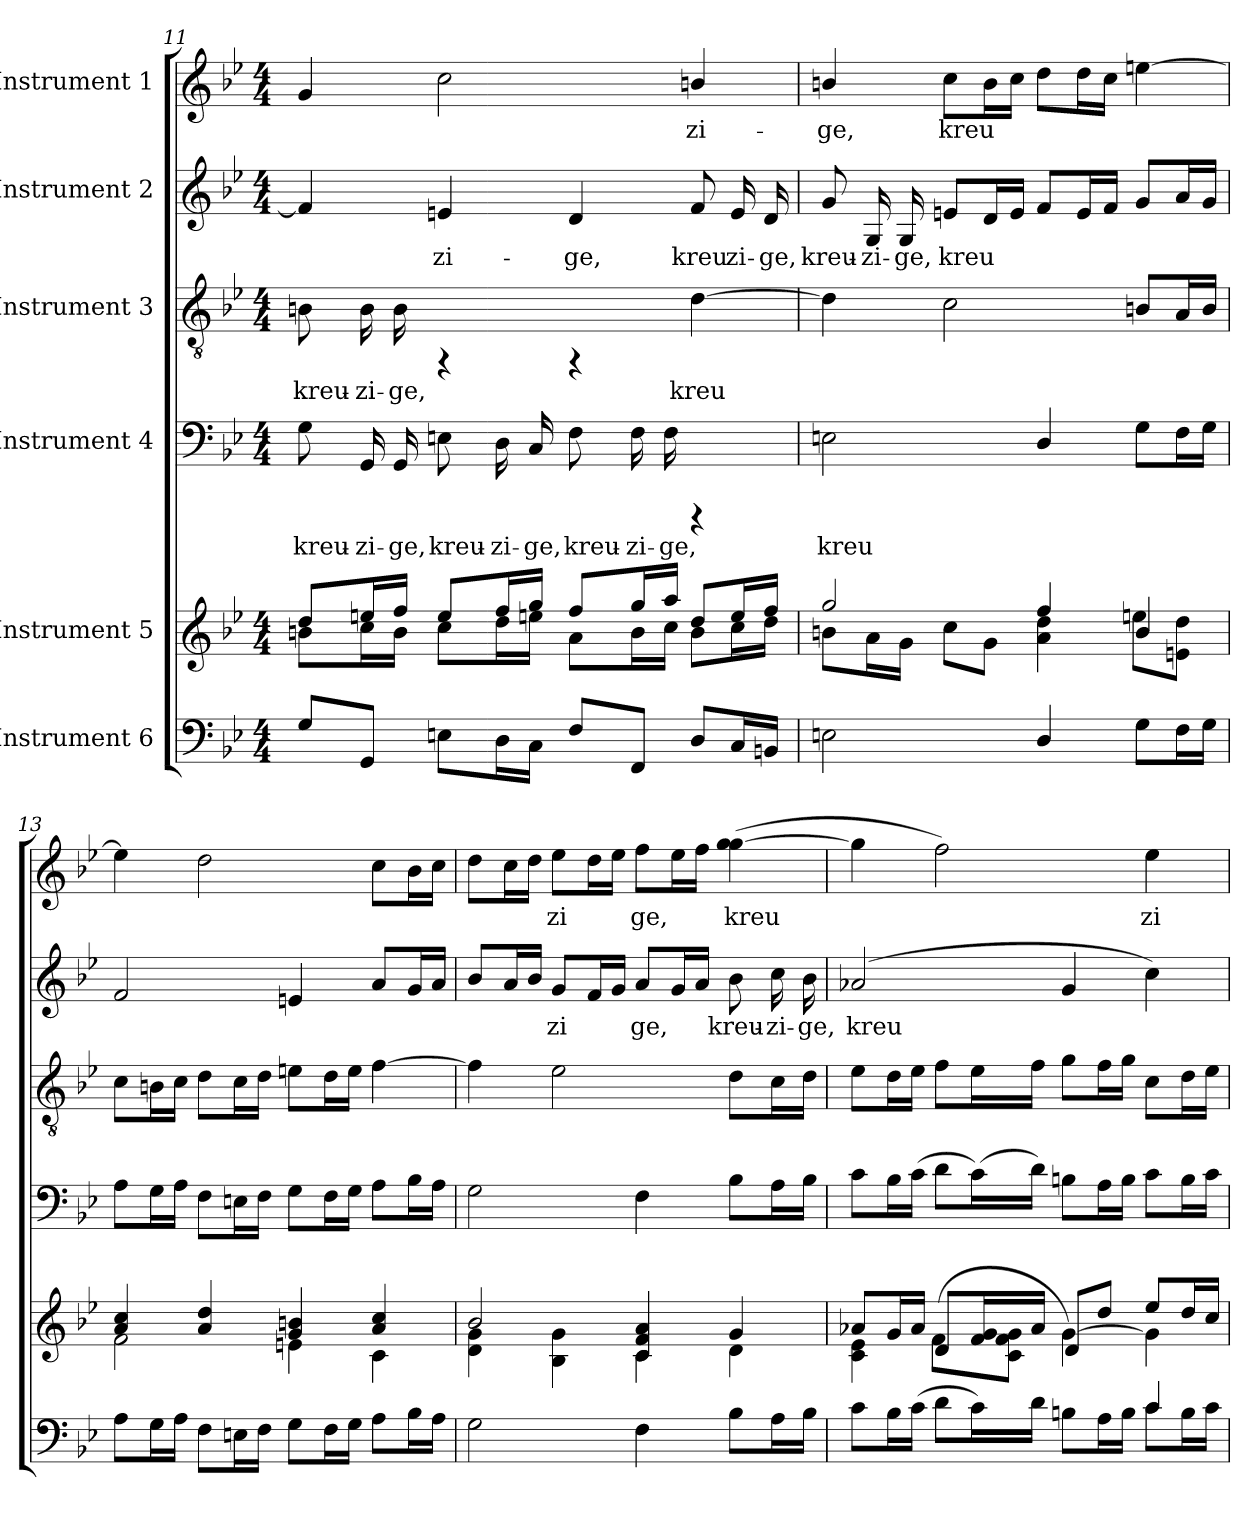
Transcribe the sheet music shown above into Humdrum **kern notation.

**kern	**kern	**kern	**text	**kern	**text	**kern	**text	**kern	**text
*part6	*part5	*part4	*part4	*part3	*part3	*part2	*part2	*part1	*part1
*staff6	*staff5	*staff4	*staff4	*staff3	*staff3	*staff2	*staff2	*staff1	*staff1
*I"Instrument 6	*I"Instrument 5	*I"Instrument 4	*	*I"Instrument 3	*	*I"Instrument 2	*	*I"Instrument 1	*
!!LO:LB:g=z
*clefF4	*clefG2	*clefF4	*	*clefGv2	*	*clefG2	*	*clefG2	*
*k[b-e-]	*k[b-e-]	*k[b-e-]	*	*k[b-e-]	*	*k[b-e-]	*	*k[b-e-]	*
*B-:	*B-:	*B-:	*	*B-:	*	*B-:	*	*B-:	*
*M4/4	*M4/4	*M4/4	*	*M4/4	*	*M4/4	*	*M4/4	*
=11	=11	=11	=11	=11	=11	=11	=11	=11	=11
*	*^	*	*	*	*	*	*	*	*
!	!	!	!	!LO:LY:b:cj	!	!LO:LY:b:cj	!	!LO:LY:b:cj	!	!LO:LY:b:cj
8G/L	8dd/L	8bn\L	8G\	kreu-	8Bn\	kreu-	4f/]	--	4g/	--
!	!	!	!	!LO:LY:b:cj	!	!LO:LY:b:cj	!	!	!	!
8GG/J	16een/	16cc\	16GG/	-zi-	16B\	-zi-	.	.	.	.
!	!	!	!	!LO:LY:b:cj	!	!LO:LY:b:cj	!	!	!	!
.	16ff/J	16b\J	16GG/	-ge,	16B\	-ge,	.	.	.	.
!	!	!	!	!LO:LY:b:cj	!	!	!	!LO:LY:b:cj	!	!LO:LY:b:cj
8En\L	8ee/L	8cc\L	8En\	kreu-	4rFF	.	4en/	-zi-	2cc\	--
!	!	!	!	!LO:LY:b:cj	!	!	!	!	!	!
16D\	16ff/	16dd\	16D\	-zi-	.	.	.	.	.	.
!	!	!	!	!LO:LY:b:cj	!	!	!	!	!	!
16C\J	16gg/J	16een\J	16C/	-ge,	.	.	.	.	.	.
!	!	!	!	!LO:LY:b:cj	!	!	!	!LO:LY:b:cj	!	!
8F/L	8ff/L	8a\L	8F\	kreu-	4rFF	.	4d/	-ge,	.	.
!	!	!	!	!LO:LY:b:cj	!	!	!	!	!	!
8FF/J	16gg/	16b\	16F\	-zi-	.	.	.	.	.	.
!	!	!	!	!LO:LY:b:cj	!	!	!	!	!	!
.	16aa/J	16cc\J	16F\	-ge,	.	.	.	.	.	.
!	!	!	!	!	!	!LO:LY:b:cj	!	!LO:LY:b:cj	!	!LO:LY:b:cj
8D/L	8dd/L	8b\L	4rCCC	.	[>4d\	kreu-	8f/	kreu	4bn/	-zi-
!	!	!	!	!	!	!	!	!LO:LY:b:cj	!	!
16C/	16ee/	16cc\	.	.	.	.	16e/	zi-	.	.
!	!	!	!	!	!	!	!	!LO:LY:b:cj	!	!
16BBn/J	16ff/J	16dd\J	.	.	.	.	16d/	-ge,	.	.
=12	=12	=12	=12	=12	=12	=12	=12	=12	=12	=12
!	!	!	!	!LO:LY:b:cj	!	!LO:LY:b:cj	!	!LO:LY:b:cj	!	!LO:LY:b:cj
2En\	2gg/	8bn\L	2En\	kreu-	4d\]	--	8g/	kreu-	4bn/	-ge,
!	!	!	!	!	!	!	!	!LO:LY:b:cj	!	!
.	.	16a\	.	.	.	.	16G/	-zi-	.	.
!	!	!	!	!	!	!	!	!LO:LY:b:cj	!	!
.	.	16g\J	.	.	.	.	16G/	-ge,	.	.
!	!	!	!	!	!	!LO:LY:b:cj	!	!LO:LY:b:cj	!	!LO:LY:b:cj
.	.	8cc\L	.	.	2c\	--	8en/L	kreu-	8cc\L	kreu-
!	!	!	!	!	!	!	!	!LO:LY:b:cj	!	!LO:LY:b:cj
.	.	8g\J	.	.	.	.	16d/	--	16b\	--
!	!	!	!	!	!	!	!	!LO:LY:b:cj	!	!LO:LY:b:cj
.	.	.	.	.	.	.	16e/J	--	16cc\J	--
!	!	!	!	!LO:LY:b:cj	!	!	!	!LO:LY:b:cj	!	!LO:LY:b:cj
4D/	4ff/	4dd\ 4a\	4D/	--	.	.	8f/L	--	8dd\L	--
!	!	!	!	!	!	!	!	!LO:LY:b:cj	!	!LO:LY:b:cj
.	.	.	.	.	.	.	16e/	--	16dd\	--
!	!	!	!	!	!	!	!	!LO:LY:b:cj	!	!LO:LY:b:cj
.	.	.	.	.	.	.	16f/J	--	16cc\J	--
!	!	!	!	!LO:LY:b:cj	!	!LO:LY:b:cj	!	!LO:LY:b:cj	!	!LO:LY:b:cj
8G\L	4b/	8een\L	8G\L	--	8Bn/L	--	8g/L	--	[>4een\	--
!	!	!	!	!LO:LY:b:cj	!	!LO:LY:b:cj	!	!LO:LY:b:cj	!	!
16F\	.	8dd\ 8en\J	16F\	--	16A/	--	16a/	--	.	.
!	!	!	!	!LO:LY:b:cj	!	!LO:LY:b:cj	!	!LO:LY:b:cj	!	!
16G\J	.	.	16G\J	--	16B/J	--	16g/J	--	.	.
!!LO:PB:g=z
=13	=13	=13	=13	=13	=13	=13	=13	=13	=13	=13
!	!	!	!	!LO:LY:b:cj	!	!LO:LY:b:cj	!	!LO:LY:b:cj	!	!LO:LY:b:cj
8A\L	4cc/ 4a/	2f\	8A\L	--	8c\L	--	2f/	--	4ee\]	--
!	!	!	!	!LO:LY:b:cj	!	!LO:LY:b:cj	!	!	!	!
16G\	.	.	16G\	--	16Bn\	--	.	.	.	.
!	!	!	!	!LO:LY:b:cj	!	!LO:LY:b:cj	!	!	!	!
16A\J	.	.	16A\J	--	16c\J	--	.	.	.	.
!	!	!	!	!LO:LY:b:cj	!	!LO:LY:b:cj	!	!	!	!LO:LY:b:cj
8F\L	4dd/ 4a/	.	8F\L	--	8d\L	--	.	.	2dd\	--
!	!	!	!	!LO:LY:b:cj	!	!LO:LY:b:cj	!	!	!	!
16En\	.	.	16En\	--	16c\	--	.	.	.	.
!	!	!	!	!LO:LY:b:cj	!	!LO:LY:b:cj	!	!	!	!
16F\J	.	.	16F\J	--	16d\J	--	.	.	.	.
!	!	!	!	!LO:LY:b:cj	!	!LO:LY:b:cj	!	!LO:LY:b:cj	!	!
8G\L	4bn/ 4g/	4en\	8G\L	--	8en\L	--	4en/	--	.	.
!	!	!	!	!LO:LY:b:cj	!	!LO:LY:b:cj	!	!	!	!
16F\	.	.	16F\	--	16d\	--	.	.	.	.
!	!	!	!	!LO:LY:b:cj	!	!LO:LY:b:cj	!	!	!	!
16G\J	.	.	16G\J	--	16e\J	--	.	.	.	.
!	!	!	!	!LO:LY:b:cj	!	!LO:LY:b:cj	!	!LO:LY:b:cj	!	!LO:LY:b:cj
8A\L	4cc/ 4a/	4c\	8A\L	--	[>4f\	--	8a/L	--	8cc\L	--
!	!	!	!	!LO:LY:b:cj	!	!	!	!LO:LY:b:cj	!	!LO:LY:b:cj
16B-\	.	.	16B-\	--	.	.	16g/	--	16b-\	--
!	!	!	!	!LO:LY:b:cj	!	!	!	!LO:LY:b:cj	!	!LO:LY:b:cj
16A\J	.	.	16A\J	--	.	.	16a/J	--	16cc\J	--
=14	=14	=14	=14	=14	=14	=14	=14	=14	=14	=14
!	!	!	!	!LO:LY:b:cj	!	!LO:LY:b:cj	!	!LO:LY:b:cj	!	!LO:LY:b:cj
2G\	2b-/	4g\ 4d\	2G\	--	4f\]	--	8b-/L	--	8dd\L	--
!	!	!	!	!	!	!	!	!LO:LY:b:cj	!	!LO:LY:b:cj
.	.	.	.	.	.	.	16a/	--	16cc\	--
!	!	!	!	!	!	!	!	!LO:LY:b:cj	!	!LO:LY:b:cj
.	.	.	.	.	.	.	16b-/J	--	16dd\J	--
!	!	!	!	!	!	!LO:LY:b:cj	!	!LO:LY:b:cj	!	!LO:LY:b:cj
.	.	4B-\ 4g\	.	.	2e-\	--	8g/L	-zi-	8ee-\L	-zi-
!	!	!	!	!	!	!	!	!LO:LY:b:cj	!	!LO:LY:b:cj
.	.	.	.	.	.	.	16f/	--	16dd\	--
!	!	!	!	!	!	!	!	!LO:LY:b:cj	!	!LO:LY:b:cj
.	.	.	.	.	.	.	16g/J	--	16ee-\J	--
!	!	!	!	!LO:LY:b:cj	!	!	!	!LO:LY:b:cj	!	!LO:LY:b:cj
4F\	4f/ 4c/ 4a/	4c\	4F\	--	.	.	8a/L	-ge,	8ff\L	-ge,
!	!	!	!	!	!	!	!	!LO:LY:b:cj	!	!LO:LY:b:cj
.	.	.	.	.	.	.	16g/	.	16ee-\	.
!	!	!	!	!	!	!	!	!LO:LY:b:cj	!	!LO:LY:b:cj
.	.	.	.	.	.	.	16a/J	.	16ff\J	.
!	!	!	!	!LO:LY:b:cj	!	!LO:LY:b:cj	!	!LO:LY:b:cj	!	!LO:LY:b:cj
8B-\L	4g/	4d\	8B-\L	--	8d\L	--	8b-\	kreu-	(>4gg\ [>4gg\	kreu-
!	!	!	!	!LO:LY:b:cj	!	!LO:LY:b:cj	!	!LO:LY:b:cj	!	!
16A\	.	.	16A\	--	16c\	--	16cc\	-zi-	.	.
!	!	!	!	!LO:LY:b:cj	!	!LO:LY:b:cj	!	!LO:LY:b:cj	!	!
16B-\J	.	.	16B-\J	--	16d\J	--	16b-\	-ge,	.	.
=15	=15	=15	=15	=15	=15	=15	=15	=15	=15	=15
*^	*	*	*	*	*	*	*	*	*	*
!	!	!	!	!	!LO:LY:b:cj	!	!LO:LY:b:cj	!	!LO:LY:b:cj	!	!LO:LY:b:cj
2.ryy	8c\L	4e-\ 4c\	8a-X/L	8c\L	--	8e-\L	--	(>2a-X/	kreu-	4gg\]	--
!	!	!	!	!	!LO:LY:b:cj	!	!LO:LY:b:cj	!	!	!	!
.	16B-\	.	16g/	16B-\	--	16d\	--	.	.	.	.
!	!	!	!	!	!LO:LY:b:cj	!	!LO:LY:b:cj	!	!	!	!
.	(>16c\J	.	16a-/J	(>16c\J	--	16e-\J	--	.	.	.	.
!	!	!	!	!	!LO:LY:b:cj	!	!LO:LY:b:cj	!	!	!	!LO:LY:b:cj
.	8d\L	8d/L	(>8f\L	8d\L	--	8f\L	--	.	.	2ff\)	--
!	!	!	!	!	!LO:LY:b:cj	!	!LO:LY:b:cj	!	!	!	!
.	16c\)	16g/ 16f/	8g\ 8f\ 8c\J	(>16c\)	--	16e-\	--	.	.	.	.
!	!	!	!	!	!LO:LY:b:cj	!	!LO:LY:b:cj	!	!	!	!
.	16d\J	16a-/J	.	16d\J)	--	16f\J	--	.	.	.	.
!	!	!	!	!	!LO:LY:b:cj	!	!LO:LY:b:cj	!	!LO:LY:b:cj	!	!
.	8Bn\L	[>4g\)	8d/L	8Bn\L	--	8g\L	--	4g/	--	.	.
!	!	!	!	!	!LO:LY:b:cj	!	!LO:LY:b:cj	!	!	!	!
.	16A\	.	8dd/J	16A\	--	16f\	--	.	.	.	.
!	!	!	!	!	!LO:LY:b:cj	!	!LO:LY:b:cj	!	!	!	!
.	16B\J	.	.	16B\J	--	16g\J	--	.	.	.	.
!	!	!	!	!	!LO:LY:b:cj	!	!LO:LY:b:cj	!	!LO:LY:b:cj	!	!LO:LY:b:cj
4c/	8c\L	4g\]	8ee-/L	8c\L	--	8c\L	--	4cc\)	--	4ee-\	-zi-
!	!	!	!	!	!LO:LY:b:cj	!	!LO:LY:b:cj	!	!	!	!
.	16B\	.	16dd/	16B\	--	16d\	--	.	.	.	.
!	!	!	!	!	!LO:LY:b:cj	!	!LO:LY:b:cj	!	!	!	!
.	16c\J	.	16cc/J	16c\J	--	16e-\J	--	.	.	.	.
*v	*v	*	*	*	*	*	*	*	*	*	*
*	*v	*v	*	*	*	*	*	*	*	*
=	=	=	=	=	=	=	=	=	=
*-	*-	*-	*-	*-	*-	*-	*-	*-	*-
